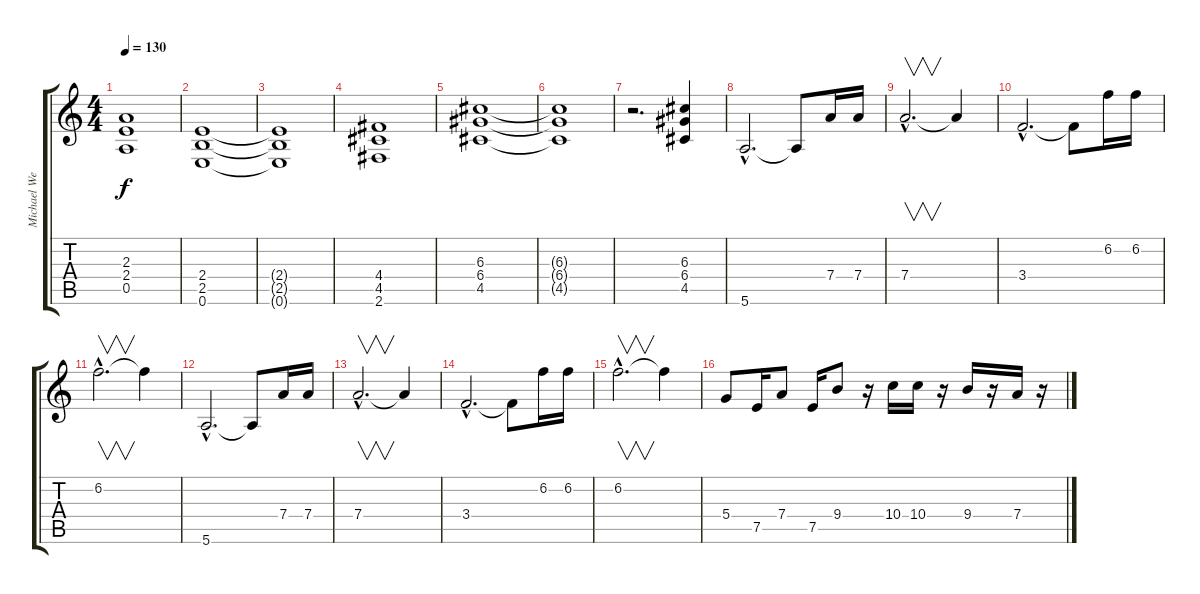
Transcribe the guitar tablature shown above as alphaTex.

\track ("Michael Weikath" "Michael We") {instrument distortionguitar}
\staff {score tabs}
\tuning (E4 B3 G3 D3 A2 E2) {hide}
\ts (4 4)
\tempo 130
\clef g2
\ks c
(2.3{t} 2.4{t} 0.5{t}).1{dy f} |
(2.4 2.5 0.6).1 |
(2.4{t} 2.5{t} 0.6{t}).1 |
(4.4 4.5 2.6).1 |
(6.3 6.4 4.5).1 |
(6.3{t} 6.4{t} 4.5{t}).1 |
r.2{d} (6.3 6.4 4.5).4 |
5.6{hac}.2{d} 5.6{t}.8 7.4.16 7.4.16 |
7.4{hac}.2{v d} 7.4{t}.4 |
3.4{hac}.2{d} 3.4{t}.8 6.2.16 6.2.16 |
6.2{hac}.2{v d} 6.2{t}.4 |
5.6{hac}.2{d} 5.6{t}.8 7.4.16 7.4.16 |
7.4{hac}.2{v d} 7.4{t}.4 |
3.4{hac}.2{d} 3.4{t}.8 6.2.16 6.2.16 |
6.2{hac}.2{v d} 6.2{t}.4 |
5.4.8 7.5.16{volume 10} 7.4.8 7.5.16 9.4.8 r.16 10.4.16 10.4.16 r.16 9.4.16 r.16 7.4.16 r.16
